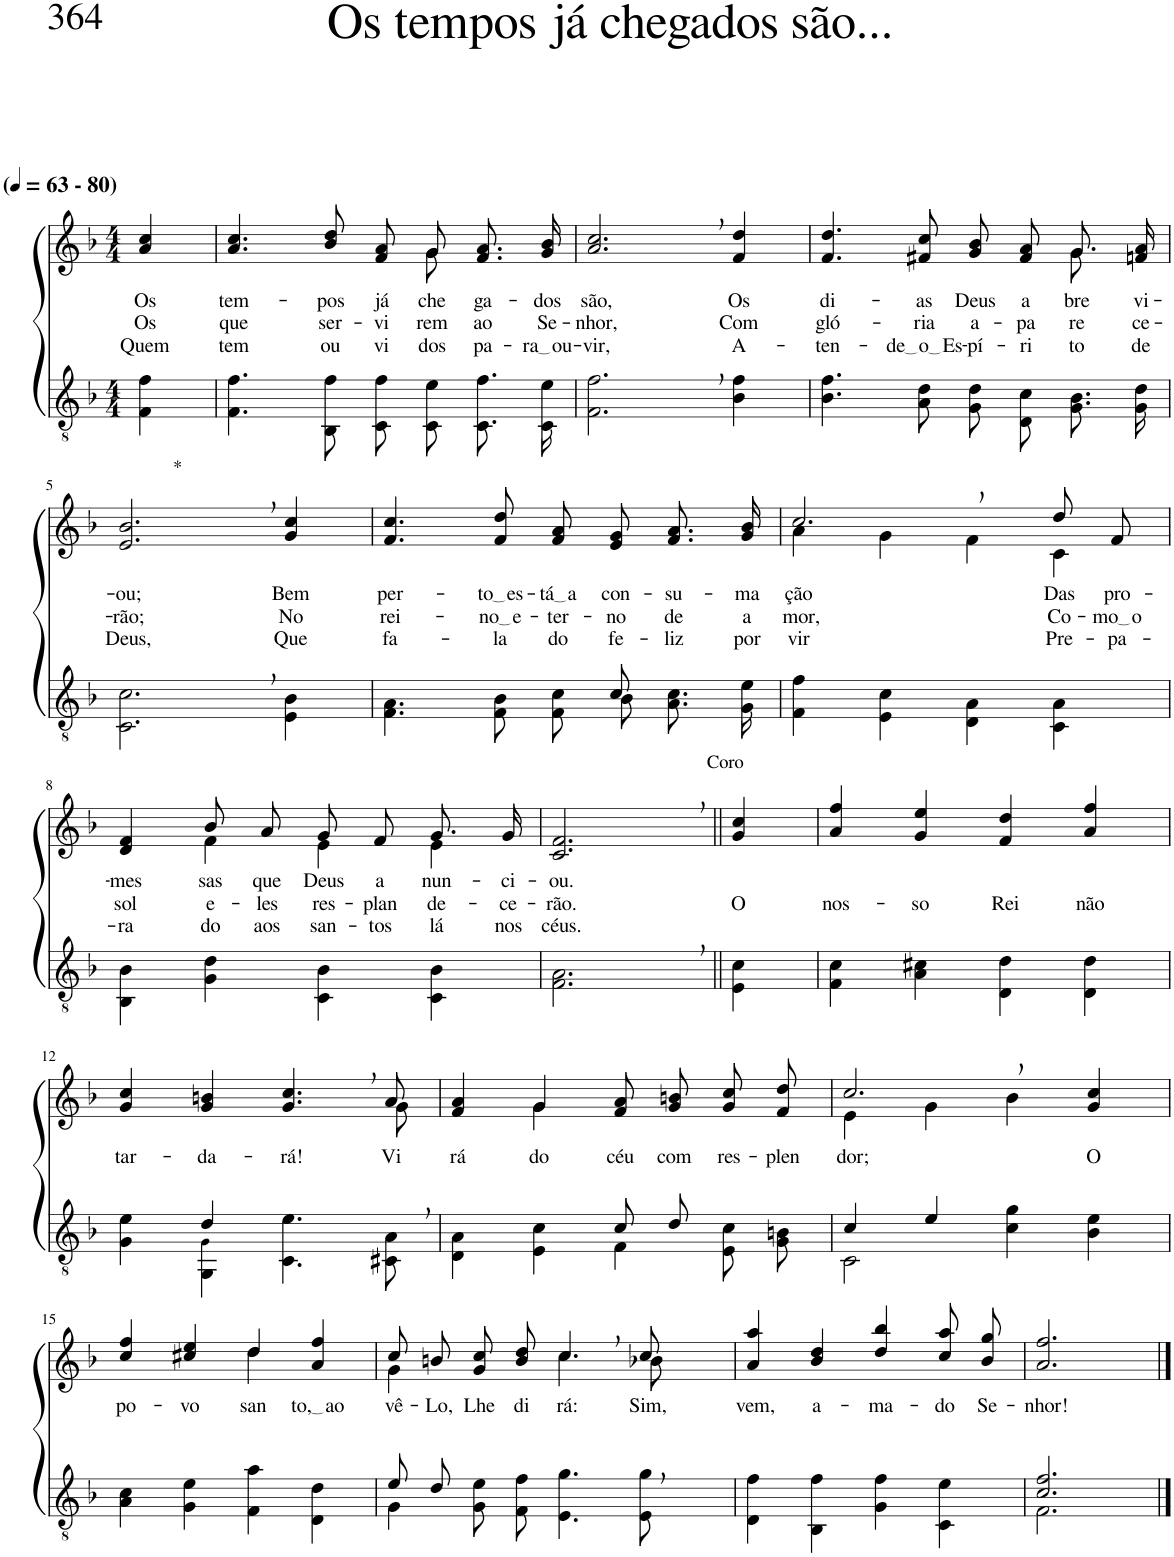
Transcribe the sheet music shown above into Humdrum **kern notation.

**kern	**kern	**text	**text	**text
*part2	*part1	*part1	*part1	*part1
*staff2	*staff1	*staff1	*staff1	*staff1
*I"Parte III e IV	*I"Parte I e II	*	*	*
*clefGv2	*clefG2	*	*	*
*Trd3c5	*Trd3c5	*	*	*
*k[b-]	*k[b-]	*	*	*
*M4/4	*M4/4	*	*	*
*MM63	*MM63	*	*	*
=1	=1	=1	=1	=1
!	!LO:TX:a:B:t=(	!	!	!
!	!LO:TX:a:B:t=- 80)	!	!	!
!	!	!LO:LY:b	!LO:LY:b	!LO:LY:b
4F\ 4f\	4a/ 4cc/	Os	Os	Quem
=2	=2	=2	=2	=2
!	!	!LO:LY:b	!LO:LY:b	!LO:LY:b
*	*^	*	*	*
4.F\ 4.f\	4.a/ 4.cc/	8ryy	tem-	que	tem
!	!	!	!LO:LY:b	!LO:LY:b	!LO:LY:b
*	*v	*v	*	*	*
8BB-\ 8f\	8b-/ 8dd/	-pos	ser-	ou
!	!	!LO:LY:b	!LO:LY:b	!LO:LY:b
8C/ 8f/L	8f/ 8a/L	já	-vi-	vi-
*	*^	*	*	*
!	!	!	!LO:LY:b	!LO:LY:b	!LO:LY:b
8C/ 8e/J	8g/J	8g\	che-	-rem	-dos
!	!	!	!LO:LY:b	!LO:LY:b	!LO:LY:b
8.C/ 8.f/L	8.f/ 8.a/L	4ryy	-ga-	ao	pa-
!	!	!	!LO:LY:b	!LO:LY:b	!LO:LY:b
16C/ 16e/Jk	16g/ 16b-/Jk	.	-dos	Se-	ra ou
*	*v	*v	*	*	*
=3	=3	=3	=3	=3
!	!	!LO:LY:b	!LO:LY:b	!LO:LY:b
2.F\, 2.f\,	2.a/, 2.cc/,	são,	-nhor,	-vir,
!	!	!LO:LY:b	!LO:LY:b	!LO:LY:b
4B-\ 4f\	4f/ 4dd/	Os	Com	A-
=4	=4	=4	=4	=4
!	!	!LO:LY:b	!LO:LY:b	!LO:LY:b
*	*^	*	*	*
4.B-\ 4.f\	4.f/ 4.dd/	2.ryy	di-	gló-	-ten-
!	!	!	!LO:LY:b	!LO:LY:b	!LO:LY:b
8A\ 8d\	8f#X/ 8cc/	.	-as	-ria	de o Es
!	!	!	!LO:LY:b	!LO:LY:b	!LO:LY:b
8G/ 8d/L	8g/ 8b-/L	.	Deus	a-	-pí-
!	!	!	!LO:LY:b	!LO:LY:b	!LO:LY:b
8D/ 8c/J	8f#/ 8a/J	.	a-	-pa-	-ri-
!	!	!	!LO:LY:b	!LO:LY:b	!LO:LY:b
8.G\ 8.B-\L	8.g/L	8.g\	-bre-	-re-	-to
!	!	!	!LO:LY:b	!LO:LY:b	!LO:LY:b
16G\ 16d\Jk	16fn/ 16a/Jk	16ryy	-vi-	-ce-	de
!!LO:LB:g=z
=5	=5	=5	=5	=5	=5
!	!LO:TX:a:t=*	!	!	!	!
!	!	!	!LO:LY:b	!LO:LY:b	!LO:LY:b
*	*v	*v	*	*	*
2.C\, 2.c\,	2.e/, 2.b-/,	-ou;	-rão;	Deus,
!	!	!LO:LY:b	!LO:LY:b	!LO:LY:b
4E\ 4B-\	4g/ 4cc/	Bem	No	Que
=6	=6	=6	=6	=6
*^	*	*	*	*
!	!	!	!LO:LY:b	!LO:LY:b	!LO:LY:b
2ryy	4.F\ 4.A\	4.f/ 4.cc/	per-	rei-	fa-
!	!	!	!LO:LY:b	!LO:LY:b	!LO:LY:b
.	8F\ 8B-\	8f/ 8dd/	to es	no e	-la
!	!	!	!LO:LY:b	!LO:LY:b	!LO:LY:b
8ryy	8F/ 8c/L	8f/ 8a/L	tá a	-ter-	do
!	!	!	!LO:LY:b	!LO:LY:b	!LO:LY:b
8c/	8B-/J	8e/ 8g/J	con-	-no	fe-
!	!	!	!LO:LY:b	!LO:LY:b	!LO:LY:b
4ryy	8.A\ 8.c\L	8.f/ 8.a/L	-su-	de	-liz
!	!	!	!LO:LY:b	!LO:LY:b	!LO:LY:b
.	16G\ 16e\Jk	16g/ 16b-/Jk	-ma-	a-	por-
=7	=7	=7	=7	=7	=7
*	*	*^	*	*	*
!	!	!	!	!LO:LY:b	!LO:LY:b	!LO:LY:b
*v	*v	*	*	*	*	*
4F\ 4f\	2.cc,/	4a\	-ção	-mor,	-vir
4E\ 4c\	.	4g\	.	.	.
4D\ 4A\	.	4f\	.	.	.
!	!	!	!LO:LY:b	!LO:LY:b	!LO:LY:b
4C\ 4A\	8dd/L	4c\	Das	Co-	Pre-
!	!	!	!LO:LY:b	!LO:LY:b	!LO:LY:b
.	8f/J	.	pro-	mo o	-pa-
!!LO:LB:g=z	!!
=8	=8	=8	=8	=8	=8
!	!	!	!LO:LY:b	!LO:LY:b	!LO:LY:b
4BB-\ 4B-\	4d/ 4f/	4ryy	-mes-	sol	-ra-
!	!	!	!LO:LY:b	!LO:LY:b	!LO:LY:b
4G\ 4d\	8b-/L	4f\	sas	e-	do
!	!	!	!LO:LY:b	!LO:LY:b	!LO:LY:b
.	8a/J	.	que	-les	aos
!	!	!	!LO:LY:b	!LO:LY:b	!LO:LY:b
4C\ 4B-\	8g/L	4e\	Deus	res-	san-
!	!	!	!LO:LY:b	!LO:LY:b	!LO:LY:b
.	8f/J	.	a-	-plan-	-tos
!	!	!	!LO:LY:b	!LO:LY:b	!LO:LY:b
4C\ 4B-\	8.g/L	4e\	-nun-	-de-	lá
!	!	!	!LO:LY:b	!LO:LY:b	!LO:LY:b
.	16g/Jk	.	-ci-	-ce-	nos
*	*v	*v	*	*	*
=9	=9	=9	=9	=9
!	!LO:TX:a:t=Coro	!	!	!
!	!	!LO:LY:b	!LO:LY:b	!LO:LY:b
2.F\, 2.A\,	2.c/, 2.f/,	-ou.	-rão.	céus.
=10||	=10||	=10||	=10||	=10||
!	!	!	!LO:LY:b	!
4E\ 4c\	4g/ 4cc/	.	O	.
=11	=11	=11	=11	=11
!	!	!	!LO:LY:b	!
4F\ 4c\	4a/ 4ff/	.	nos-	.
!	!	!	!LO:LY:b	!
4A\ 4c#X\	4g/ 4ee/	.	-so	.
!	!	!	!LO:LY:b	!
4D\ 4d\	4f/ 4dd/	.	Rei	.
!	!	!	!LO:LY:b	!
4D\ 4d\	4a/ 4ff/	.	não	.
!!LO:LB:g=z
=12	=12	=12	=12	=12
*^	*	*	*	*
!	!	!	!LO:LY:b	!	!
*	*	*^	*	*	*
4ryy	4G\ 4e\	4g/ 4cc/	2..ryy	tar-	.	.
!	!	!	!	!LO:LY:b	!	!
4d/	4GG\ 4G!\	4g/ 4bn/	.	-da-	.	.
!	!	!	!	!LO:LY:b	!	!
2ryy	4.C\ 4.e\	4.g/, 4.cc/,	.	-rá!	.	.
!	!	!	!	!LO:LY:b	!	!
.	8C#X\ 8A\	8a/	8g\	Vi-	.	.
=13	=13	=13	=13	=13	=13	=13
!	!	!	!	!LO:LY:b	!	!
2ryy	4D\ 4A\	4f/ 4a/	4ryy	-rá	.	.
!	!	!	!	!LO:LY:b	!	!
.	4E\ 4c\	4g/	4g\	do	.	.
!	!	!	!	!LO:LY:b	!	!
8c/L	4F\	8f/ 8a/L	2ryy	céu	.	.
!	!	!	!	!LO:LY:b	!	!
8d/J	.	8g/ 8bn/J	.	com	.	.
!	!	!	!	!LO:LY:b	!	!
4ryy	8E/ 8c/L	8g\ 8cc\L	.	res-	.	.
!	!	!	!	!LO:LY:b	!	!
.	8G/ 8Bn/J	8f\ 8dd\J	.	-plen-	.	.
=14	=14	=14	=14	=14	=14	=14
!	!	!	!	!LO:LY:b	!	!
4c/	2C\	2.cc,/	4e\	-dor;	.	.
4e/	.	.	4g\	.	.	.
2ryy	4c\ 4g\	.	4b-\	.	.	.
!	!	!	!	!LO:LY:b	!	!
.	4B-\ 4e\	4g/ 4cc/	4ryy	O	.	.
!!LO:LB:g=z	!!
=15	=15	=15	=15	=15	=15	=15
!	!	!	!	!LO:LY:b	!	!
*v	*v	*	*	*	*	*
4A\ 4c\	2ryy	4cc/ 4ff/	po-	.	.
!	!	!	!LO:LY:b	!	!
4G\ 4e\	.	4cc#X/ 4ee/	-vo	.	.
!	!	!	!LO:LY:b	!	!
4F\ 4a\	4dd\	4dd/	san-	.	.
!	!	!	!LO:LY:b	!	!
4D\ 4d\	4ryy	4a/ 4ff/	to, ao	.	.
=16	=16	=16	=16	=16	=16
*^	*	*	*	*	*
!	!	!	!	!LO:LY:b	!	!
8e/L	4G\	8cc/L	4g\	vê-	.	.
!	!	!	!	!LO:LY:b	!	!
8d/J	.	8bn/J	.	-Lo,	.	.
!	!	!	!	!LO:LY:b	!	!
4ryy	8G\ 8e\L	8g\ 8cc\L	4ryy	Lhe	.	.
!	!	!	!	!LO:LY:b	!	!
.	8F\ 8f\J	8b\ 8dd\J	.	di-	.	.
!	!	!	!	!LO:LY:b	!	!
2ryy	4.E\ 4.g\	4.cc,/	4.cc\	-rá:	.	.
!	!	!	!	!LO:LY:b	!	!
.	8E\ 8g\	8cc/	8b-X\	Sim,	.	.
=17	=17	=17	=17	=17	=17	=17
!	!	!	!	!LO:LY:b	!	!
*v	*v	*	*	*	*	*
*	*v	*v	*	*	*
4D\ 4f\	4a/ 4aa/	vem,	.	.
!	!	!LO:LY:b	!	!
4BB-\ 4f\	4b-/ 4dd/	a-	.	.
!	!	!LO:LY:b	!	!
4G\ 4f\	4dd/ 4bb-/	-ma-	.	.
!	!	!LO:LY:b	!	!
4C\ 4e\	8cc\ 8aa\L	-do	.	.
!	!	!LO:LY:b	!	!
.	8b-\ 8gg\J	Se-	.	.
=18	=18	=18	=18	=18
*^	*	*	*	*
!	!	!	!LO:LY:b	!	!
2.c/ 2.f/	2.F\	2.a/ 2.ff/	-nhor!	.	.
*v	*v	*	*	*	*
==	==	==	==	==
*-	*-	*-	*-	*-
